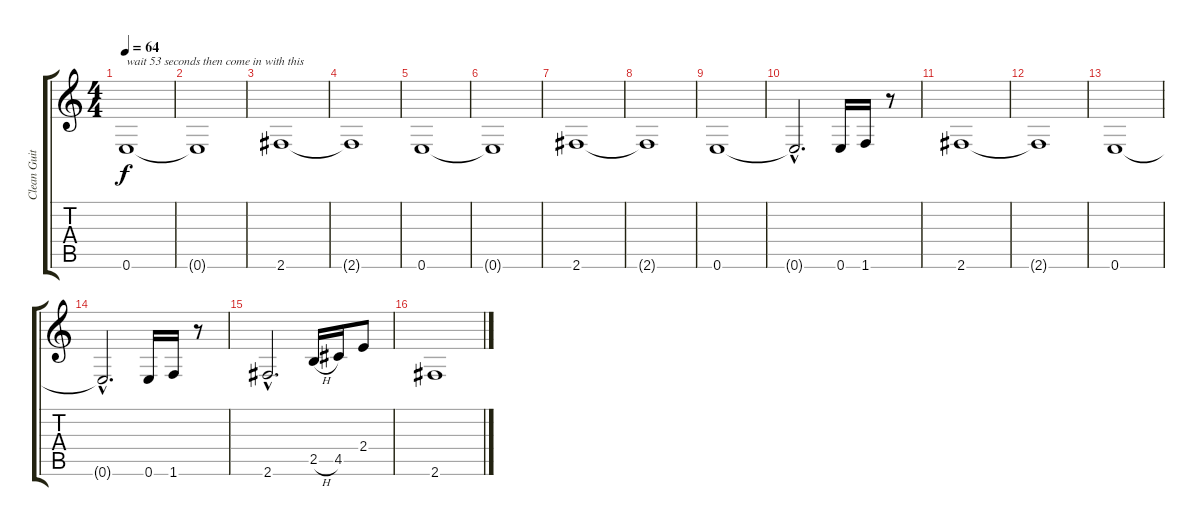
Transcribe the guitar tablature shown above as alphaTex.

\track ("Clean Guitar" "Clean Guit") {instrument electricguitarclean}
\staff {score tabs}
\tuning (E4 B3 G3 D3 A2 E2) {hide}
\ts (4 4)
\tempo 64
\clef g2
\ks c
0.6.1{txt "wait 53 seconds then come in with this" dy f instrument electricguitarclean} |
0.6{t}.1 |
2.6.1 |
2.6{t}.1 |
0.6.1 |
0.6{t}.1 |
2.6.1 |
2.6{t}.1 |
0.6.1 |
0.6{hac t}.2{d} 0.6.16 1.6.16 r.8 |
2.6.1 |
2.6{t}.1 |
0.6.1 |
0.6{hac t}.2{d} 0.6.16 1.6.16 r.8 |
2.6{hac}.2{d} 2.5{h}.16 4.5.16 2.4.8 |
2.6.1
